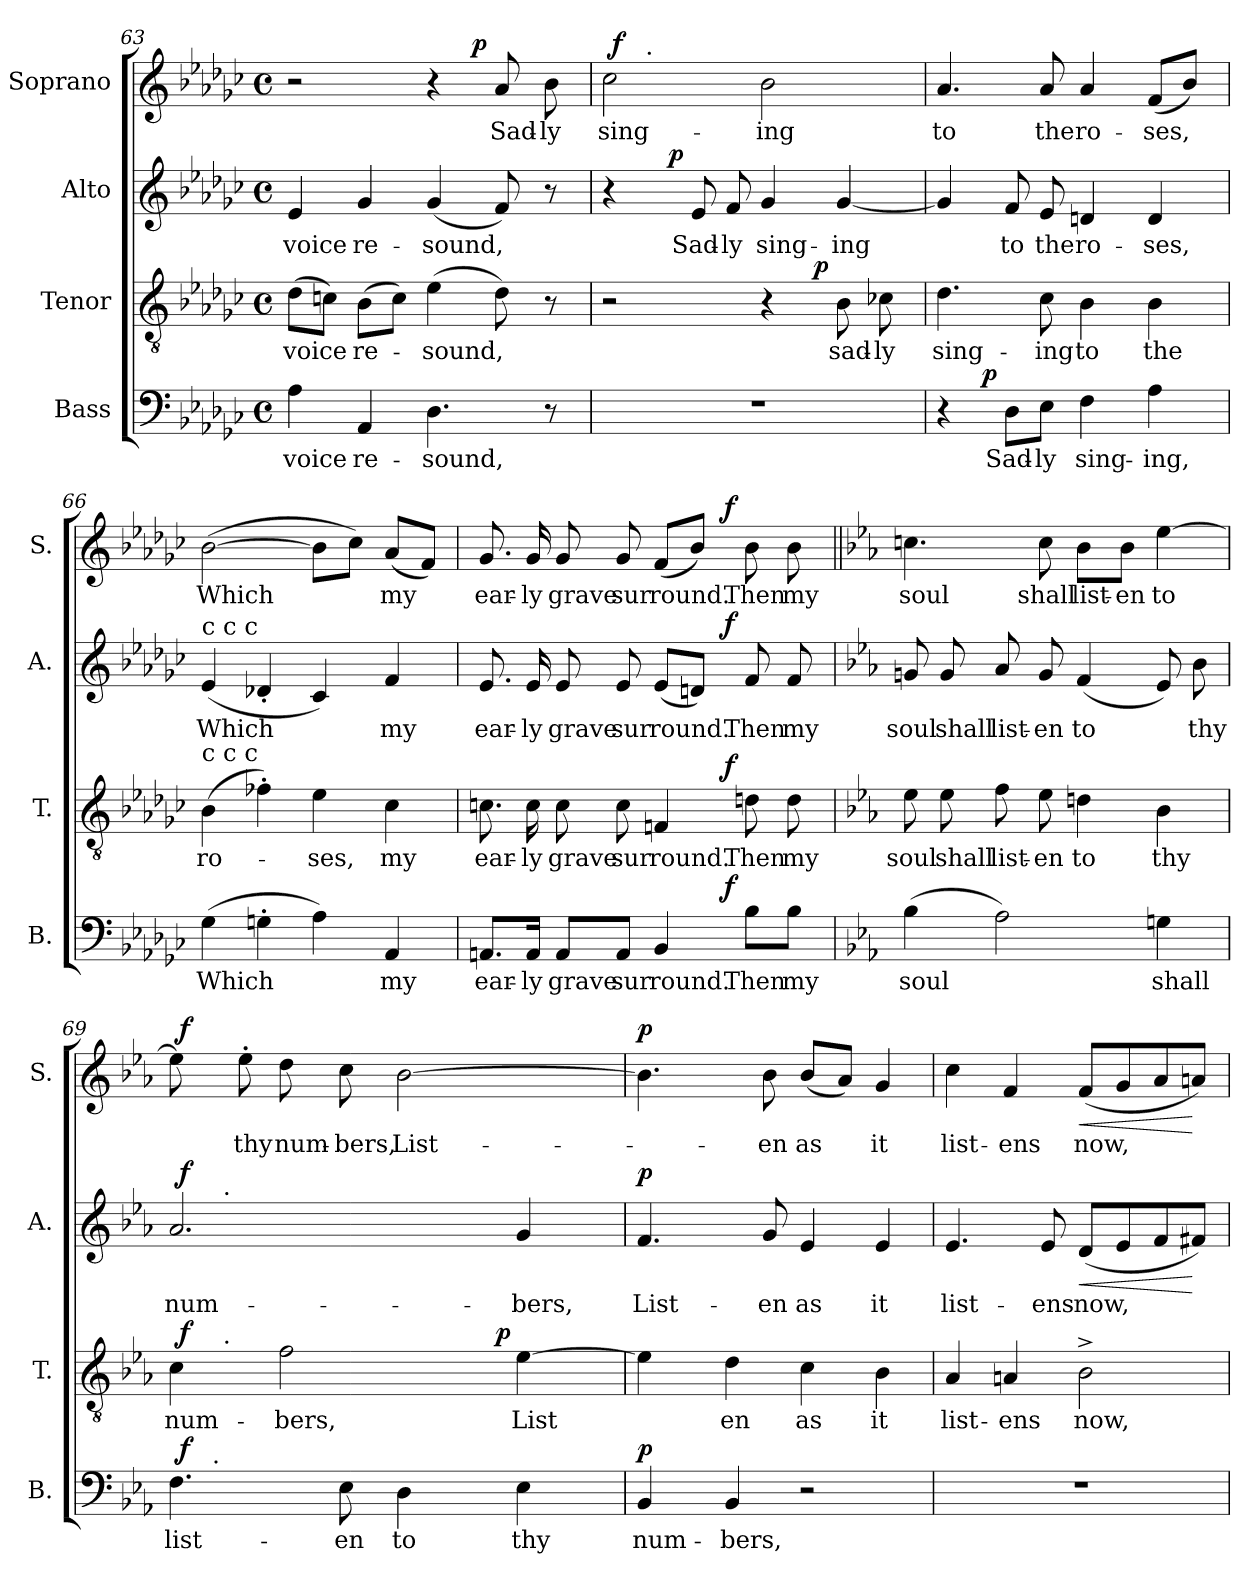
**kern	**text	**dynam	**kern	**text	**dynam	**kern	**text	**dynam	**kern	**text	**dynam
*part4	*part4	*part4	*part3	*part3	*part3	*part2	*part2	*part2	*part1	*part1	*part1
*staff4	*staff4	*staff4	*staff3	*staff3	*staff3	*staff2	*staff2	*staff2	*staff1	*staff1	*staff1
*I"Bass	*	*	*I"Tenor	*	*	*I"Alto	*	*	*I"Soprano	*	*
*I'B.	*	*	*I'T.	*	*	*I'A.	*	*	*I'S.	*	*
*clefF4	*	*	*clefGv2	*	*	*clefG2	*	*	*clefG2	*	*
*k[b-e-a-d-g-c-]	*	*	*k[b-e-a-d-g-c-]	*	*	*k[b-e-a-d-g-c-]	*	*	*k[b-e-a-d-g-c-]	*	*
*G-:	*	*	*G-:	*	*	*G-:	*	*	*G-:	*	*
*M4/4	*	*	*M4/4	*	*	*M4/4	*	*	*M4/4	*	*
*met(c)	*	*	*met(c)	*	*	*met(c)	*	*	*met(c)	*	*
=63	=63	=63	=63	=63	=63	=63	=63	=63	=63	=63	=63
!	!LO:LY:b:cj	!	!	!LO:LY:b	!	!	!LO:LY:b:cj	!	!	!	!
*	*	*	*	*	*	*	*	*	*^	*	*
4A-\	voice	.	(>8d-\L	voice	.	4e-/	voice	.	2r	2ryy	.	.
.	.	.	8cn\J)	.	.	.	.	.	.	.	.	.
!	!LO:LY:b:cj	!	!	!LO:LY:b:cj	!	!	!LO:LY:b:cj	!	!	!	!	!
4AA-/	re-	.	(>8B-\L	re-	.	4g-/	re-	.	.	.	.	.
.	.	.	8c\J)	.	.	.	.	.	.	.	.	.
!	!LO:LY:b:cj	!	!	!LO:LY:b	!	!	!LO:LY:b	!	!	!	!	!
4.D-\	-sound,	.	(>4e-\	-sound,	.	(<4g-/	-sound,	.	4r	8.ryy	.	.
!	!	!	!	!	!	!	!	!	!	!	!	!LO:DY:a
.	.	.	.	.	.	.	.	.	.	4ryy	.	p
!	!	!	!	!	!	!	!	!	!	!	!LO:LY:b:cj	!
.	.	.	8d-\)	.	.	8f/)	.	.	8a-/	.	Sad-	.
!	!	!	!	!	!	!	!	!	!	!	!LO:LY:b:rj	!
8r	.	.	8r	.	.	8r	.	.	8b-\	.	-ly	.
.	.	.	.	.	.	.	.	.	.	16ryy	.	.
=64	=64	=64	=64	=64	=64	=64	=64	=64	=64	=64	=64	=64
!	!	!	!	!	!	!	!	!	!	!	!LO:LY:b:cj	!
*	*	*	*^	*	*	*^	*	*	*	*^	*	*
1r	.	.	2r	2ryy	.	.	4r	8.ryy	.	.	2cc->\	64ryy	8ryy	sing-	.
!	!	!	!	!	!	!	!	!	!	!	!	!	!	!	!LO:DY:a
.	.	.	.	.	.	.	.	.	.	.	.	2ryy	.	.	f
!	!	!	!	!	!	!	!	!	!	!	!	!	!LO:TX:a:t=.	!	!
.	.	.	.	.	.	.	.	.	.	.	.	.	2..ryy	.	.
!	!	!	!	!	!	!	!	!	!	!LO:DY:a	!	!	!	!	!
.	.	.	.	.	.	.	.	2ryy	.	p	.	.	.	.	.
!	!	!	!	!	!	!	!	!	!LO:LY:b:cj	!	!	!	!	!	!
.	.	.	.	.	.	.	8e-/	.	Sad-	.	.	.	.	.	.
!	!	!	!	!	!	!	!	!	!LO:LY:b:rj	!	!	!	!	!	!
.	.	.	.	.	.	.	8f/	.	-ly	.	.	.	.	.	.
!	!	!	!	!	!	!	!	!	!LO:LY:b:cj	!	!	!	!	!LO:LY:b:cj	!
.	.	.	4r	8.ryy	.	.	4g-/	.	sing-	.	2b-\	.	.	-ing	.
.	.	.	.	.	.	.	.	.	.	.	.	4ryy	.	.	.
!	!	!	!	!	!	!LO:DY:a	!	!	!	!	!	!	!	!	!
.	.	.	.	4ryy	.	p	.	4ryy	.	.	.	.	.	.	.
!	!	!	!	!	!LO:LY:b:cj	!	!	!	!LO:LY:b	!	!	!	!	!	!
.	.	.	8B-\	.	sad-	.	[<4g-/	.	-ing	.	.	.	.	.	.
.	.	.	.	.	.	.	.	.	.	.	.	8...ryy	.	.	.
!	!	!	!	!	!LO:LY:b:rj	!	!	!	!	!	!	!	!	!	!
.	.	.	8c-X\	.	-ly	.	.	.	.	.	.	.	.	.	.
.	.	.	.	16ryy	.	.	.	16ryy	.	.	.	.	.	.	.
=65	=65	=65	=65	=65	=65	=65	=65	=65	=65	=65	=65	=65	=65	=65	=65
!	!	!	!	!	!LO:LY:b:cj	!	!	!	!	!	!	!	!	!LO:LY:b:cj	!
*	*	*	*v	*v	*	*	*	*	*	*	*v	*v	*v	*	*
*^	*	*	*	*	*	*v	*v	*	*	*	*	*
4r	8.ryy	.	.	4.d-\	sing-	.	4g-/]	.	.	4.a-/	to	.
!	!	!	!LO:DY:a	!	!	!	!	!	!	!	!	!
.	2ryy	.	p	.	.	.	.	.	.	.	.	.
!	!	!LO:LY:b:cj	!	!	!	!	!	!LO:LY:b:cj	!	!	!	!
8D-\L	.	Sad-	.	.	.	.	8f/	to	.	.	.	.
!	!	!LO:LY:b:rj	!	!	!LO:LY:b:cj	!	!	!LO:LY:b:cj	!	!	!LO:LY:b:cj	!
8E-\J	.	-ly	.	8c-\	-ing	.	8e-/	the	.	8a-/	the	.
!	!	!LO:LY:b	!	!	!LO:LY:b:cj	!	!	!LO:LY:b:cj	!	!	!LO:LY:b:cj	!
4F\	.	sing-	.	4B-\	to	.	4dn/	ro-	.	4a-/	ro-	.
.	4ryy	.	.	.	.	.	.	.	.	.	.	.
!	!	!LO:LY:b:rj	!	!	!LO:LY:b:cj	!	!	!LO:LY:b:cj	!	!	!LO:LY:b	!
4A-\	.	-ing,	.	4B-\	the	.	4d/	-ses,	.	(<8f/L	-ses,	.
.	.	.	.	.	.	.	.	.	.	8b-/J)	.	.
.	16ryy	.	.	.	.	.	.	.	.	.	.	.
!!LO:PB:g=z
=66	=66	=66	=66	=66	=66	=66	=66	=66	=66	=66	=66	=66
!	!	!	!	!	!	!	!LO:TX:a:t=c c c	!	!	!	!	!
!	!	!	!	!LO:TX:a:t=c c c	!	!	!	!	!	!	!	!
!LO:TX:a:t=c c c	!	!	!	!	!	!	!	!	!	!	!	!
!	!	!LO:LY:b	!	!	!LO:LY:b:cj	!	!	!LO:LY:b	!	!	!LO:LY:b	!
*v	*v	*	*	*	*	*	*	*	*	*	*	*
(>4G-\	Which	.	(>4B-\	ro-	.	(<4e-/	Which	.	(>[>2b-\	Which	.
4Gn'>\	.	.	4f-X'>\)	.	.	4d-X'>/	.	.	.	.	.
!	!	!	!	!LO:LY:b:cj	!	!	!	!	!	!	!
4A-\)	.	.	4e-\	-ses,	.	4c-/)	.	.	8b-\L]	.	.
.	.	.	.	.	.	.	.	.	8cc-\J)	.	.
!	!LO:LY:b:cj	!	!	!LO:LY:b:cj	!	!	!LO:LY:b:cj	!	!	!LO:LY:b	!
4AA-/	my	.	4c-\	my	.	4f/	my	.	(<8a-/L	my	.
.	.	.	.	.	.	.	.	.	8f/J)	.	.
=67	=67	=67	=67	=67	=67	=67	=67	=67	=67	=67	=67
!	!LO:LY:b	!	!	!LO:LY:b	!	!	!LO:LY:b	!	!	!LO:LY:b	!
*^	*	*	*^	*	*	*^	*	*	*^	*	*
8.AAn/L	2ryy	ear-	.	8.cn\	2ryy	ear-	.	8.e-/	2ryy	ear-	.	8.g-/	2ryy	ear-	.
!	!	!LO:LY:b:rj	!	!	!	!LO:LY:b:rj	!	!	!	!LO:LY:b:rj	!	!	!	!LO:LY:b:rj	!
16AA/Jk	.	-ly	.	16c\	.	-ly	.	16e-/	.	-ly	.	16g-/	.	-ly	.
!	!	!LO:LY:b:cj	!	!	!	!LO:LY:b:cj	!	!	!	!LO:LY:b:cj	!	!	!	!LO:LY:b:cj	!
8AA/L	.	grave	.	8c\	.	grave	.	8e-/	.	grave	.	8g-/	.	grave	.
!	!	!LO:LY:b:cj	!	!	!	!LO:LY:b:cj	!	!	!	!LO:LY:b:cj	!	!	!	!LO:LY:b:cj	!
8AA/J	.	sur	.	8c\	.	sur	.	8e-/	.	sur	.	8g-/	.	sur	.
!	!	!LO:LY:b	!	!	!	!LO:LY:b:cj	!	!	!	!LO:LY:b:cj	!	!	!	!LO:LY:b:cj	!
4BB-/	8ryy	round.	.	4Fn/	8ryy	round.	.	(<8e-/L	8ryy	round.	.	(<8f/L	8ryy	round.	.
.	16ryy	.	.	.	16ryy	.	.	8dn/J)	16ryy	.	.	8b-/J)	16ryy	.	.
.	64ryy	.	.	.	64ryy	.	.	.	64ryy	.	.	.	64ryy	.	.
!	!	!	!LO:DY:a	!	!	!	!LO:DY:a	!	!	!	!LO:DY:a	!	!	!	!LO:DY:a
.	4ryy	.	f	.	4ryy	.	f	.	4ryy	.	f	.	4ryy	.	f
!	!	!LO:LY:b:cj	!	!	!	!LO:LY:b:cj	!	!	!	!LO:LY:b:cj	!	!	!	!LO:LY:b:cj	!
8B-\L	.	Then	.	8dn\	.	Then	.	8f/	.	Then	.	8b-\	.	Then	.
!	!	!LO:LY:b:cj	!	!	!	!LO:LY:b:cj	!	!	!	!LO:LY:b:cj	!	!	!	!LO:LY:b:cj	!
8B-\J	.	my	.	8d\	.	my	.	8f/	.	my	.	8b-\	.	my	.
.	32.ryy	.	.	.	32.ryy	.	.	.	32.ryy	.	.	.	32.ryy	.	.
*v	*v	*	*	*	*	*	*	*v	*v	*	*	*v	*v	*	*
*	*	*	*v	*v	*	*	*	*	*	*	*	*
=68	=68||	=68||	=68	=68||	=68||	=68	=68||	=68||	=68||	=68||	=68||
*k[b-e-a-]	*	*	*k[b-e-a-]	*	*	*k[b-e-a-]	*	*	*k[b-e-a-]	*	*
*E-:	*	*	*E-:	*	*	*E-:	*	*	*E-:	*	*
*^	*	*	*^	*	*	*^	*	*	*^	*	*
!	!	!LO:LY:b	!	!	!	!LO:LY:b:cj	!	!	!	!LO:LY:b:cj	!	!	!	!LO:LY:b:cj	!
*v	*v	*	*	*	*	*	*	*v	*v	*	*	*v	*v	*	*
*	*	*	*v	*v	*	*	*	*	*	*	*	*
(>4B-\	soul	.	8e-\	soul	.	8gn/	soul	.	4.ccn\	soul	.
!	!	!	!	!LO:LY:b:cj	!	!	!LO:LY:b:cj	!	!	!	!
.	.	.	8e-\	shall	.	8g/	shall	.	.	.	.
!	!	!	!	!LO:LY:b	!	!	!LO:LY:b	!	!	!	!
2A-\)	.	.	8f\	list-	.	8a-/	list-	.	.	.	.
!	!	!	!	!LO:LY:b:rj	!	!	!LO:LY:b:rj	!	!	!LO:LY:b:cj	!
.	.	.	8e-\	-en	.	8g/	-en	.	8cc\	shall	.
!	!	!	!	!LO:LY:b:cj	!	!	!LO:LY:b:cj	!	!	!LO:LY:b	!
.	.	.	4dn\	to	.	(<4f/	to	.	8b-\L	list-	.
!	!	!	!	!	!	!	!	!	!	!LO:LY:b:rj	!
.	.	.	.	.	.	.	.	.	8b-\J	-en	.
!	!LO:LY:b:cj	!	!	!LO:LY:b:cj	!	!	!	!	!	!LO:LY:b:cj	!
4Gn\	shall	.	4B-\	thy	.	8e-/)	.	.	[>4ee-\	to	.
!	!	!	!	!	!	!	!LO:LY:b:cj	!	!	!	!
.	.	.	.	.	.	8b-\	thy	.	.	.	.
=69	=69	=69	=69	=69	=69	=69	=69	=69	=69	=69	=69
!	!LO:LY:b:cj	!	!	!LO:LY:b:cj	!	!	!LO:LY:b:cj	!	!	!	!
*^	*	*	*^	*	*	*^	*	*	*^	*	*
*	*^	*	*	*	*^	*	*	*	*^	*	*	*	*	*	*
*	*	*	*	*	*	*	*^	*	*	*	*	*	*	*	*	*	*	*
4.F>\	64ryy	16ryy	list-	.	4c>\	64ryy	2ryy	16.ryy	num-	.	2.a->/	64ryy	16.ryy	num-	.	8ee->\]	64ryy	.	.
!	!	!	!	!LO:DY:a	!	!	!	!	!	!LO:DY:a	!	!	!	!	!LO:DY:a	!	!	!	!LO:DY:a
.	2ryy	.	.	f	.	2ryy	.	.	.	f	.	2ryy	.	.	f	.	2ryy	.	f
.	.	64ryy	.	.	.	.	.	.	.	.	.	.	.	.	.	.	.	.	.
!	!	!LO:TX:a:t=.	!	!	!	!	!	!	!	!	!	!	!	!	!	!	!	!	!
.	.	2ryy	.	.	.	.	.	.	.	.	.	.	.	.	.	.	.	.	.
!	!	!	!	!	!	!	!	!	!	!	!	!	!LO:TX:a:t=.	!	!	!	!	!	!
!	!	!	!	!	!	!	!	!LO:TX:a:t=.	!	!	!	!	!	!	!	!	!	!	!
.	.	.	.	.	.	.	.	2ryy	.	.	.	.	2ryy	.	.	.	.	.	.
!	!	!	!	!	!	!	!	!	!	!	!	!	!	!	!	!	!	!LO:LY:b:cj	!
.	.	.	.	.	.	.	.	.	.	.	.	.	.	.	.	8ee-'>\	.	thy	.
!	!	!	!	!	!	!	!	!	!LO:LY:b:cj	!	!	!	!	!	!	!	!	!LO:LY:b:cj	!
.	.	.	.	.	2f\	.	.	.	-bers,	.	.	.	.	.	.	8dd\	.	num-	.
!	!	!	!LO:LY:b:cj	!	!	!	!	!	!	!	!	!	!	!	!	!	!	!LO:LY:b:cj	!
8E-\	.	.	-en	.	.	.	.	.	.	.	.	.	.	.	.	8cc\	.	-bers,	.
!	!	!	!LO:LY:b:cj	!	!	!	!	!	!	!	!	!	!	!	!	!	!	!LO:LY:b	!
4D\	.	.	to	.	.	.	8ryy	.	.	.	.	.	.	.	.	[<2b-\	.	List-	.
.	4ryy	.	.	.	.	4ryy	.	.	.	.	.	4ryy	.	.	.	.	4ryy	.	.
.	.	4ryy	.	.	.	.	.	.	.	.	.	.	.	.	.	.	.	.	.
.	.	.	.	.	.	.	.	4ryy	.	.	.	.	4ryy	.	.	.	.	.	.
.	.	.	.	.	.	.	16ryy	.	.	.	.	.	.	.	.	.	.	.	.
.	.	.	.	.	.	.	64ryy	.	.	.	.	.	.	.	.	.	.	.	.
!	!	!	!	!	!	!	!	!	!	!LO:DY:a	!	!	!	!	!	!	!	!	!
.	.	.	.	.	.	.	4ryy	.	.	p	.	.	.	.	.	.	.	.	.
!	!	!	!LO:LY:b:cj	!	!	!	!	!	!LO:LY:b	!	!	!	!	!LO:LY:b:cj	!	!	!	!	!
4E-\	.	.	thy	.	[<4e-\	.	.	.	List	.	4g/	.	.	-bers,	.	.	.	.	.
.	8...ryy	.	.	.	.	8...ryy	.	.	.	.	.	8...ryy	.	.	.	.	8...ryy	.	.
.	.	8ryy	.	.	.	.	.	.	.	.	.	.	.	.	.	.	.	.	.
.	.	.	.	.	.	.	.	8ryy	.	.	.	.	8ryy	.	.	.	.	.	.
.	.	32.ryy	.	.	.	.	32.ryy	.	.	.	.	.	.	.	.	.	.	.	.
.	.	.	.	.	.	.	.	32ryy	.	.	.	.	32ryy	.	.	.	.	.	.
!!LO:LB:g=z	!!
=70	=70	=70	=70	=70	=70	=70	=70	=70	=70	=70	=70	=70	=70	=70	=70	=70	=70	=70	=70
!	!	!	!LO:LY:b:cj	!LO:DY:a	!	!	!	!	!	!	!	!	!	!LO:LY:b:cj	!LO:DY:a	!	!	!	!LO:DY:a
*v	*v	*v	*	*	*	*	*	*	*	*	*v	*v	*v	*	*	*	*	*	*
*	*	*	*	*v	*v	*v	*	*	*	*	*	*	*	*	*
4BB-/	num-	p	4e-\]	16ryy	.	.	4.f/	List-	p	4.b-\]	8ryy	.	p
.	.	.	.	2...ryy	.	.	.	.	.	.	.	.	.
.	.	.	.	.	.	.	.	.	.	.	2..ryy	.	.
!	!LO:LY:b:cj	!	!	!	!LO:LY:b:cj	!	!	!	!	!	!	!	!
4BB-/	-bers,	.	4d\	.	en	.	.	.	.	.	.	.	.
!	!	!	!	!	!	!	!	!LO:LY:b:cj	!	!	!	!LO:LY:b:cj	!
.	.	.	.	.	.	.	8g/	-en	.	8b-\	.	-en	.
!	!	!	!	!	!LO:LY:b:cj	!	!	!LO:LY:b:cj	!	!	!	!LO:LY:b:cj	!
2r	.	.	4c\	.	as	.	4e-/	as	.	(<8b-/L	.	as	.
.	.	.	.	.	.	.	.	.	.	8a-/J)	.	.	.
!	!	!	!	!	!LO:LY:b:cj	!	!	!LO:LY:b:cj	!	!	!	!LO:LY:b:cj	!
.	.	.	4B-\	.	it	.	4e-/	it	.	4g/	.	it	.
=71	=71	=71	=71	=71	=71	=71	=71	=71	=71	=71	=71	=71	=71
!	!	!	!	!	!LO:LY:b:cj	!	!	!LO:LY:b:cj	!	!	!	!LO:LY:b:cj	!
*	*	*	*v	*v	*	*	*	*	*	*v	*v	*	*
1r	.	.	4A-/	list-	.	4.e-/	list-	.	4cc\	list-	.
!	!	!	!	!LO:LY:b:cj	!	!	!	!	!	!LO:LY:b:cj	!
.	.	.	4An/	-ens	.	.	.	.	4f/	-ens	.
!	!	!	!	!	!	!	!LO:LY:b:cj	!	!	!	!
.	.	.	.	.	.	8e-/	-ens	.	.	.	.
!	!	!	!	!LO:LY:b:cj	!	!	!LO:LY:b	!LO:HP:b	!	!LO:LY:b	!LO:HP:b
.	.	.	2B-^>\	now,	.	(<8d/L	now,	<	(<8f/L	now,	<
.	.	.	.	.	.	8e-/	.	.	8g/	.	.
.	.	.	.	.	.	8f/	.	.	8a-/	.	.
.	.	.	.	.	.	8f#X/J)	.	[	8an/J)	.	[
=	=	=	=	=	=	=	=	=	=	=	=
*-	*-	*-	*-	*-	*-	*-	*-	*-	*-	*-	*-
